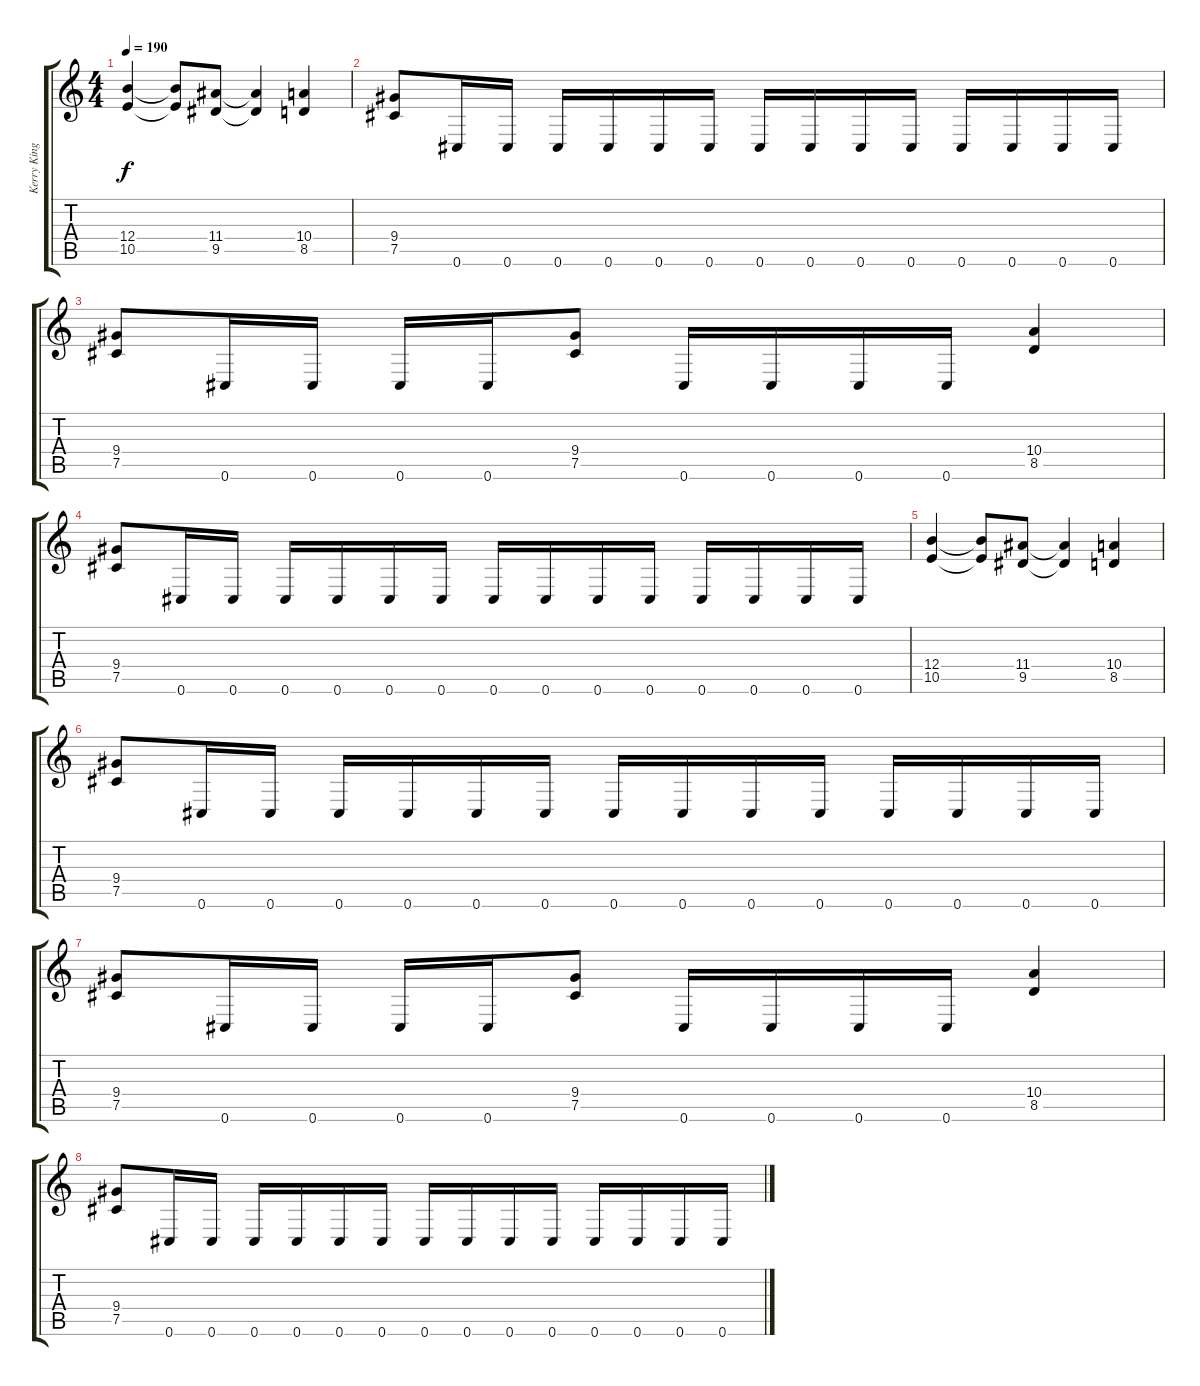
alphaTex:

\track ("Kerry King" "Kerry King") {instrument distortionguitar}
\staff {score tabs}
\tuning (Db4 Ab3 E3 B2 Gb2 Db2) {hide}
\ts (4 4)
\tempo 190
\clef g2
\ks c
(12.4 10.5).4{dy f} (12.4{t} 10.5{t}).8 (11.4 9.5).8 (11.4{t} 9.5{t}).4 (10.4 8.5).4 |
(9.4 7.5).8 0.6.16 0.6.16 0.6.16 0.6.16 0.6.16 0.6.16 0.6.16 0.6.16 0.6.16 0.6.16 0.6.16 0.6.16 0.6.16 0.6.16 |
(9.4 7.5).8 0.6.16 0.6.16 0.6.16 0.6.16 (9.4 7.5).8 0.6.16 0.6.16 0.6.16 0.6.16 (10.4 8.5).4 |
(9.4 7.5).8 0.6.16 0.6.16 0.6.16 0.6.16 0.6.16 0.6.16 0.6.16 0.6.16 0.6.16 0.6.16 0.6.16 0.6.16 0.6.16 0.6.16 |
(12.4 10.5).4 (12.4{t} 10.5{t}).8 (11.4 9.5).8 (11.4{t} 9.5{t}).4 (10.4 8.5).4 |
(9.4 7.5).8 0.6.16 0.6.16 0.6.16 0.6.16 0.6.16 0.6.16 0.6.16 0.6.16 0.6.16 0.6.16 0.6.16 0.6.16 0.6.16 0.6.16 |
(9.4 7.5).8 0.6.16 0.6.16 0.6.16 0.6.16 (9.4 7.5).8 0.6.16 0.6.16 0.6.16 0.6.16 (10.4 8.5).4 |
(9.4 7.5).8 0.6.16 0.6.16 0.6.16 0.6.16 0.6.16 0.6.16 0.6.16 0.6.16 0.6.16 0.6.16 0.6.16 0.6.16 0.6.16 0.6.16
